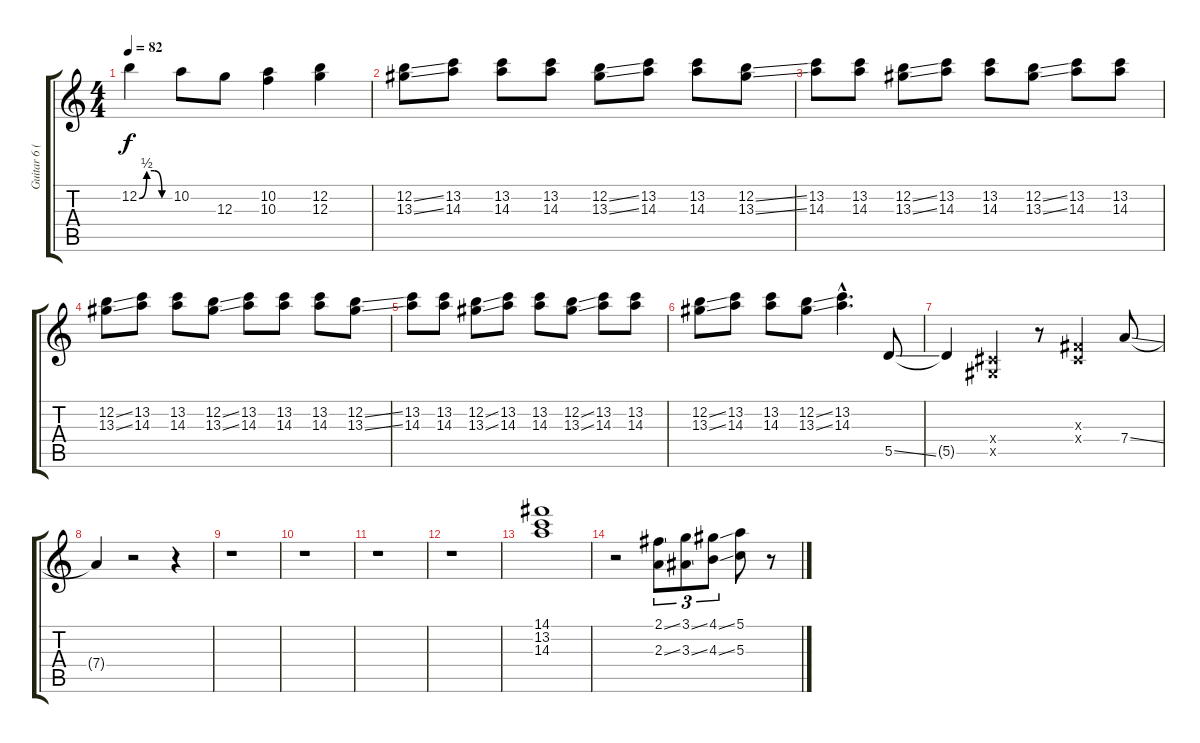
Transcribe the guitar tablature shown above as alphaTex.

\track ("Guitar 6 (solos)" "Guitar 6 (") {instrument overdrivenguitar}
\staff {score tabs}
\tuning (E4 B3 G3 D3 A2 E2) {hide}
\ts (4 4)
\tempo 82
\clef g2
\ks c
12.2{be (custom 0 0 15 2 30 2 45 0 60 0)}.4{dy f} 10.2.8 12.3.8 (10.2 10.3).4 (12.2 12.3).4 |
(12.2{ss} 13.3{ss}).8 (13.2 14.3).8 (13.2 14.3).8 (13.2 14.3).8 (12.2{ss} 13.3{ss}).8 (13.2 14.3).8 (13.2 14.3).8 (12.2{ss} 13.3{ss}).8 |
(13.2 14.3).8 (13.2 14.3).8 (12.2{ss} 13.3{ss}).8 (13.2 14.3).8 (13.2 14.3).8 (12.2{ss} 13.3{ss}).8 (13.2 14.3).8 (13.2 14.3).8 |
(12.2{ss} 13.3{ss}).8 (13.2 14.3).8 (13.2 14.3).8 (12.2{ss} 13.3{ss}).8 (13.2 14.3).8 (13.2 14.3).8 (13.2 14.3).8 (12.2{ss} 13.3{ss}).8 |
(13.2 14.3).8 (13.2 14.3).8 (12.2{ss} 13.3{ss}).8 (13.2 14.3).8 (13.2 14.3).8 (12.2{ss} 13.3{ss}).8 (13.2 14.3).8 (13.2 14.3).8 |
(12.2{ss} 13.3{ss}).8 (13.2 14.3).8 (13.2 14.3).8 (12.2{ss} 13.3{ss}).8 (13.2{hac} 14.3{hac}).4{d} 5.5{ss}.8 |
5.5{t}.4 (-1.4{x} -1.5{x}).4 r.8 (-1.3{x} -1.4{x}).4 7.4{ss}.8 |
7.4{t}.4 r.2 r.4 |
r.1 |
r.1 |
r.1 |
r.1 |
(14.1 13.2 14.3).1 |
r.2 (2.1{ss} 2.3{ss}).8{tu (3 2)} (3.1{ss} 3.3{ss}).8{tu (3 2)} (4.1{ss} 4.3{ss}).8{tu (3 2)} (5.1 5.3).8 r.8
